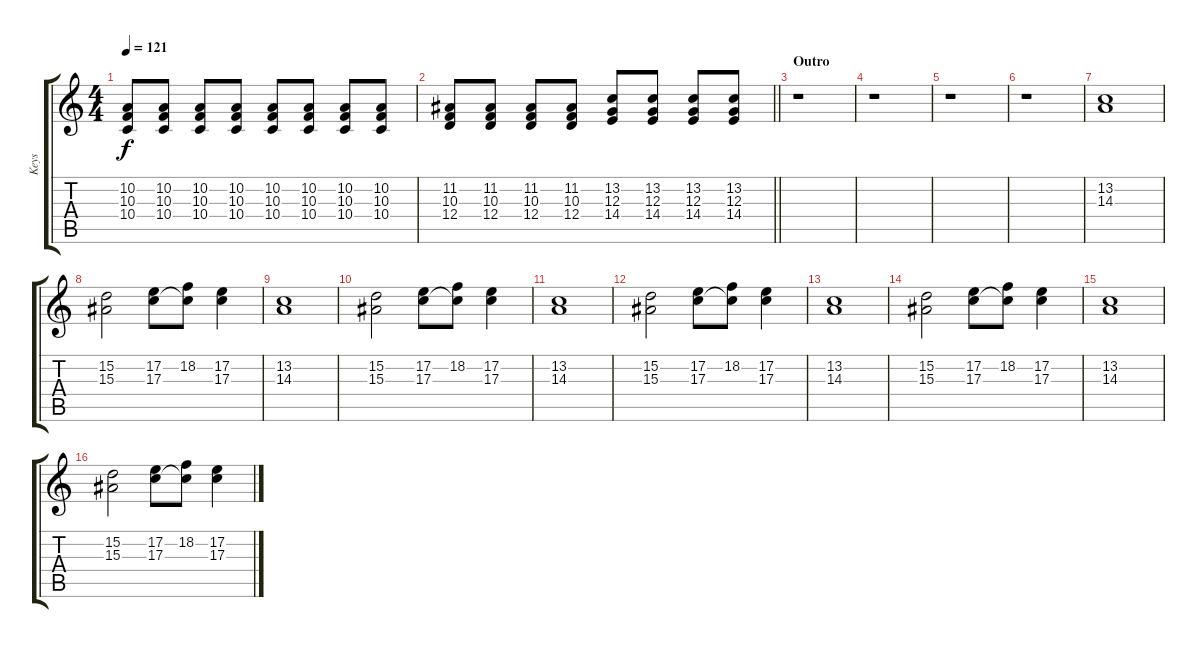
\track ("Keys" "Keys") {instrument electricpiano2}
\staff {score tabs}
\tuning (E4 B3 G3 D3 A2 E2) {hide}
\ts (4 4)
\tempo 121
\clef g2
\ks c
(10.2 10.3 10.4).8{dy f} (10.2 10.3 10.4).8 (10.2 10.3 10.4).8 (10.2 10.3 10.4).8 (10.2 10.3 10.4).8 (10.2 10.3 10.4).8 (10.2 10.3 10.4).8 (10.2 10.3 10.4).8 |
\barLineRight lightlight
(11.2 10.3 12.4).8 (11.2 10.3 12.4).8 (11.2 10.3 12.4).8 (11.2 10.3 12.4).8 (13.2 12.3 14.4).8 (13.2 12.3 14.4).8 (13.2 12.3 14.4).8 (13.2 12.3 14.4).8 |
\section ("" "Outro")
r.1 |
r.1 |
r.1 |
r.1 |
(13.2 14.3).1{instrument lead1square} |
(15.2 15.3).2 (17.2 17.3).8 (18.2 17.3{t}).8 (17.2 17.3).4 |
(13.2 14.3).1 |
(15.2 15.3).2 (17.2 17.3).8 (18.2 17.3{t}).8 (17.2 17.3).4 |
(13.2 14.3).1 |
(15.2 15.3).2 (17.2 17.3).8 (18.2 17.3{t}).8 (17.2 17.3).4 |
(13.2 14.3).1 |
(15.2 15.3).2 (17.2 17.3).8 (18.2 17.3{t}).8 (17.2 17.3).4 |
(13.2 14.3).1{volume 0} |
(15.2 15.3).2 (17.2 17.3).8 (18.2 17.3{t}).8 (17.2 17.3).4
